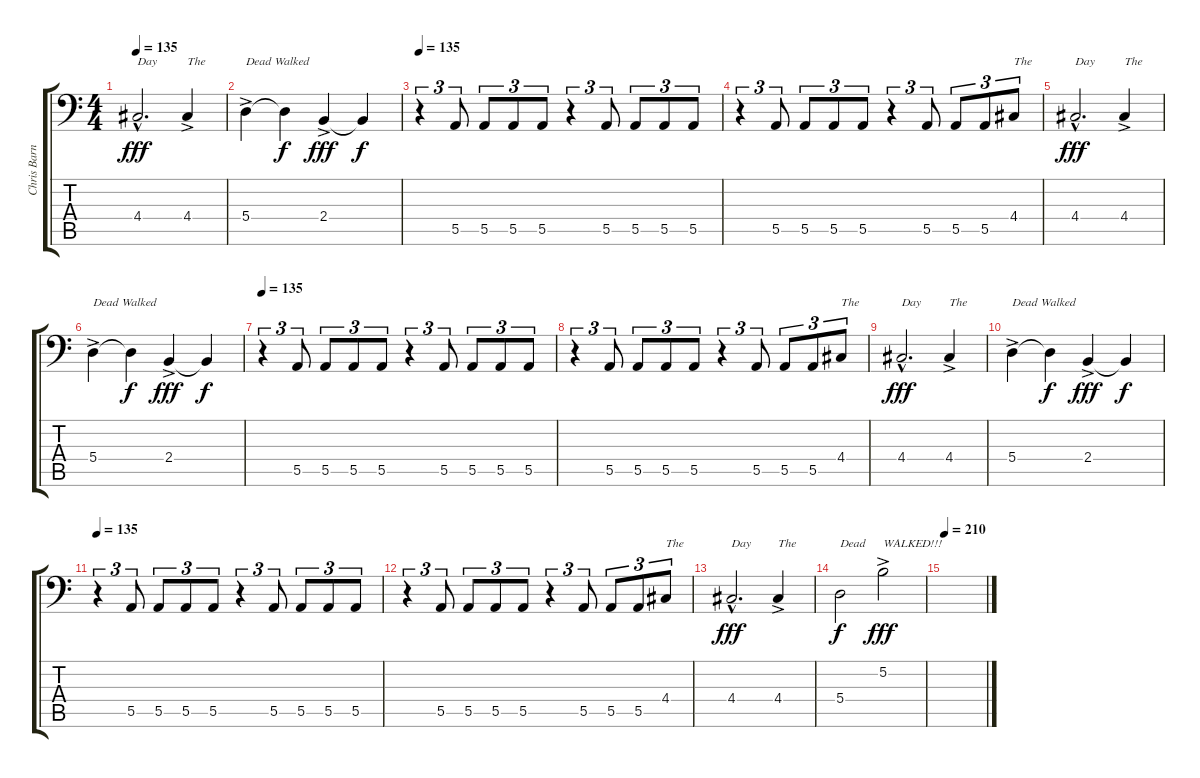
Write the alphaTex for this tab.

\track ("Chris Barnes (Vocals)" "Chris Barn") {instrument lead8bassandlead}
\staff {score tabs}
\tuning (B3 Gb3 D3 A2 E2 A1) {hide}
\ts (4 4)
\tempo 135
\clef f4
\ks c
4.4{hac}.2{d txt "Day" dy fff} 4.4{ac}.4{txt "The"} |
5.4{ac}.4{txt "Dead Walked"} 5.4{t}.4{dy f} 2.4{ac}.4{dy fff} 2.4{t}.4{dy f} |
\tempo 135
r.4{tu (3 2)} 5.5.8{tu (3 2)} 5.5.8{tu (3 2)} 5.5.8{tu (3 2)} 5.5.8{tu (3 2)} r.4{tu (3 2)} 5.5.8{tu (3 2) volume 13} 5.5.8{tu (3 2)} 5.5.8{tu (3 2)} 5.5.8{tu (3 2)} |
r.4{tu (3 2)} 5.5.8{tu (3 2) volume 11} 5.5.8{tu (3 2)} 5.5.8{tu (3 2)} 5.5.8{tu (3 2)} r.4{tu (3 2)} 5.5.8{tu (3 2) volume 9} 5.5.8{tu (3 2)} 5.5.8{tu (3 2)} 4.4.8{tu (3 2) txt "The" volume 16} |
4.4{hac}.2{d txt "Day" dy fff} 4.4{ac}.4{txt "The"} |
5.4{ac}.4{txt "Dead Walked"} 5.4{t}.4{dy f} 2.4{ac}.4{dy fff} 2.4{t}.4{dy f} |
\tempo 135
r.4{tu (3 2)} 5.5.8{tu (3 2)} 5.5.8{tu (3 2)} 5.5.8{tu (3 2)} 5.5.8{tu (3 2)} r.4{tu (3 2)} 5.5.8{tu (3 2) volume 13} 5.5.8{tu (3 2)} 5.5.8{tu (3 2)} 5.5.8{tu (3 2)} |
r.4{tu (3 2)} 5.5.8{tu (3 2) volume 11} 5.5.8{tu (3 2)} 5.5.8{tu (3 2)} 5.5.8{tu (3 2)} r.4{tu (3 2)} 5.5.8{tu (3 2) volume 9} 5.5.8{tu (3 2)} 5.5.8{tu (3 2)} 4.4.8{tu (3 2) txt "The" volume 16} |
4.4{hac}.2{d txt "Day" dy fff} 4.4{ac}.4{txt "The"} |
5.4{ac}.4{txt "Dead Walked"} 5.4{t}.4{dy f} 2.4{ac}.4{dy fff} 2.4{t}.4{dy f} |
\tempo 135
r.4{tu (3 2)} 5.5.8{tu (3 2)} 5.5.8{tu (3 2)} 5.5.8{tu (3 2)} 5.5.8{tu (3 2)} r.4{tu (3 2)} 5.5.8{tu (3 2) volume 13} 5.5.8{tu (3 2)} 5.5.8{tu (3 2)} 5.5.8{tu (3 2)} |
r.4{tu (3 2)} 5.5.8{tu (3 2) volume 11} 5.5.8{tu (3 2)} 5.5.8{tu (3 2)} 5.5.8{tu (3 2)} r.4{tu (3 2)} 5.5.8{tu (3 2) volume 9} 5.5.8{tu (3 2)} 5.5.8{tu (3 2)} 4.4.8{tu (3 2) txt "The" volume 16} |
4.4{hac}.2{d txt "Day" dy fff} 4.4{ac}.4{txt "The "} |
5.4.2{txt "Dead" dy f} 5.2{ac}.2{txt "WALKED!!!" dy fff} |
\tempo 210
